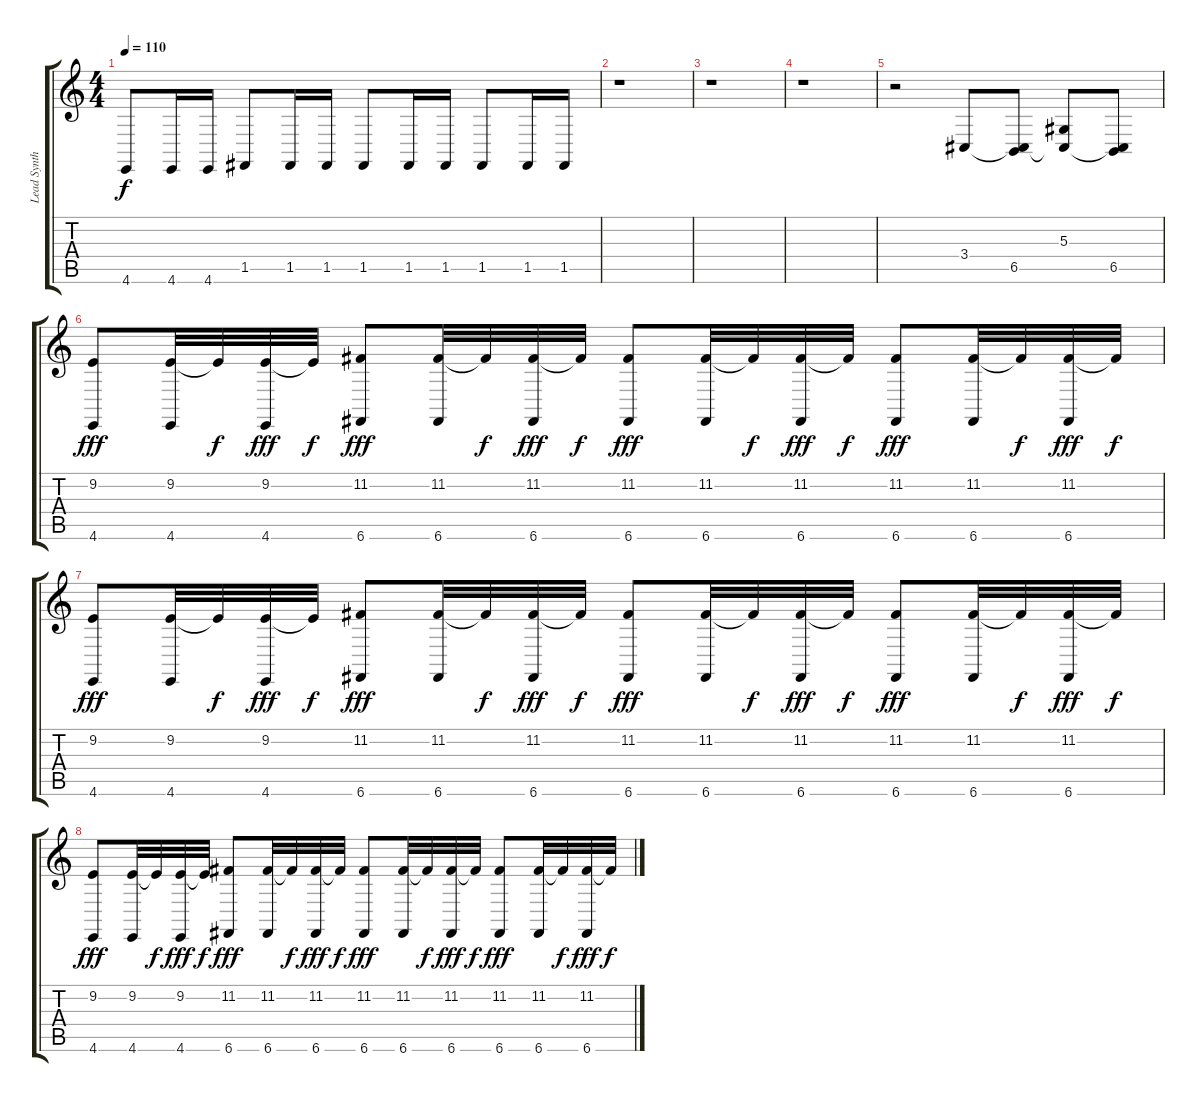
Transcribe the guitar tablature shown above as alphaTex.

\track ("Lead Synth" "Lead Synth") {instrument lead2sawtooth}
\staff {score tabs}
\tuning (Ab4 G3 Eb3 Bb2 F2 C2) {hide}
\ts (4 4)
\tempo 110
\clef g2
\ks c
4.6.8{dy f} 4.6.16 4.6.16 1.5.8 1.5.16 1.5.16 1.5.8 1.5.16 1.5.16 1.5.8 1.5.16 1.5.16 |
r.1 |
r.1 |
r.1 |
r.2 3.4.8 (3.4{t} 6.5).8 (5.3 3.4{t}).8 (3.4{t} 6.5).8 |
(9.2 4.6).8{dy fff volume 13} (9.2 4.6).32 9.2{t}.32{dy f} (9.2 4.6).32{dy fff} 9.2{t}.32{dy f} (11.2 6.6).8{dy fff} (11.2 6.6).32 11.2{t}.32{dy f} (11.2 6.6).32{dy fff} 11.2{t}.32{dy f} (11.2 6.6).8{dy fff} (11.2 6.6).32 11.2{t}.32{dy f} (11.2 6.6).32{dy fff} 11.2{t}.32{dy f} (11.2 6.6).8{dy fff} (11.2 6.6).32 11.2{t}.32{dy f} (11.2 6.6).32{dy fff} 11.2{t}.32{dy f} |
(9.2 4.6).8{dy fff} (9.2 4.6).32 9.2{t}.32{dy f} (9.2 4.6).32{dy fff} 9.2{t}.32{dy f} (11.2 6.6).8{dy fff} (11.2 6.6).32 11.2{t}.32{dy f} (11.2 6.6).32{dy fff} 11.2{t}.32{dy f} (11.2 6.6).8{dy fff} (11.2 6.6).32 11.2{t}.32{dy f} (11.2 6.6).32{dy fff} 11.2{t}.32{dy f} (11.2 6.6).8{dy fff} (11.2 6.6).32 11.2{t}.32{dy f} (11.2 6.6).32{dy fff} 11.2{t}.32{dy f} |
(9.2 4.6).8{dy fff} (9.2 4.6).32 9.2{t}.32{dy f} (9.2 4.6).32{dy fff} 9.2{t}.32{dy f} (11.2 6.6).8{dy fff} (11.2 6.6).32 11.2{t}.32{dy f} (11.2 6.6).32{dy fff} 11.2{t}.32{dy f} (11.2 6.6).8{dy fff} (11.2 6.6).32 11.2{t}.32{dy f} (11.2 6.6).32{dy fff} 11.2{t}.32{dy f} (11.2 6.6).8{dy fff} (11.2 6.6).32 11.2{t}.32{dy f} (11.2 6.6).32{dy fff} 11.2{t}.32{dy f}
